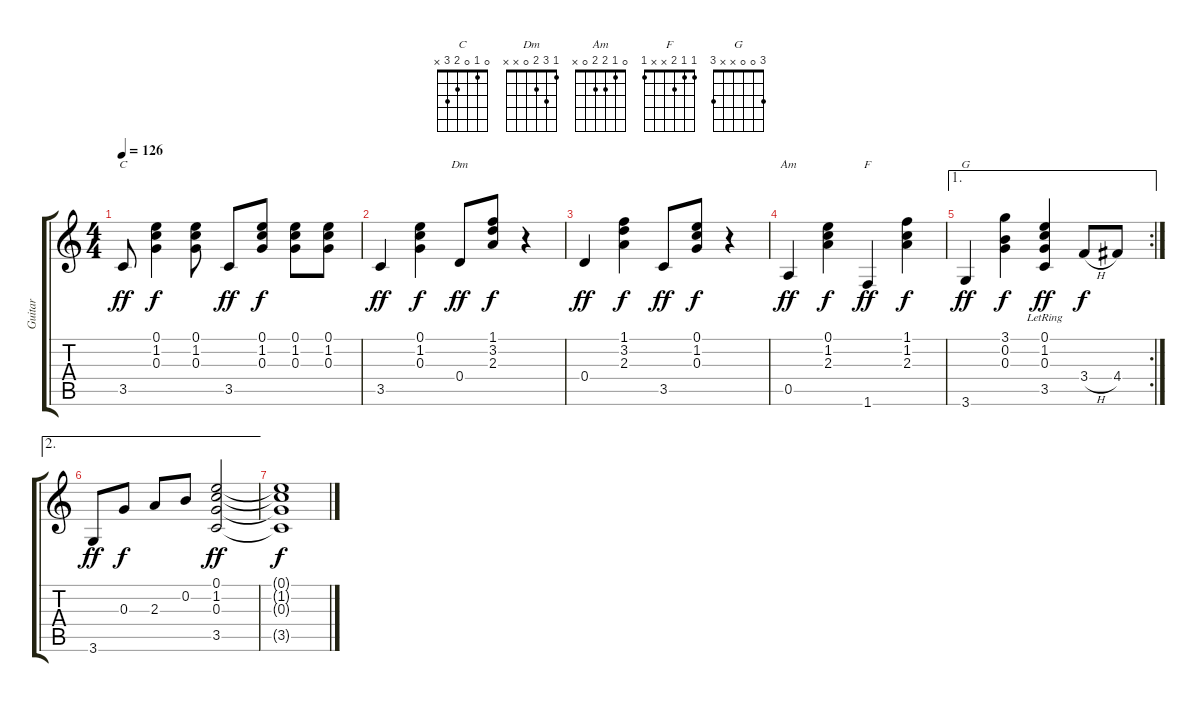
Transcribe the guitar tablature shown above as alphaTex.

\track ("Guitar" "Guitar") {instrument acousticguitarnylon}
\staff {score tabs}
\tuning (E4 B3 G3 D3 A2 E2) {hide}
\chord ("C" 0 1 0 2 3 x)
\chord ("Dm" 1 3 2 0 x x)
\chord ("Am" 0 1 2 2 0 x)
\chord ("F" 1 1 2 x x 1)
\chord ("G" 3 0 0 x x 3)
\ts (4 4)
\tempo 126
\clef g2
\ks c
3.5.8{ch "C" dy ff} (0.1 1.2 0.3).4{dy f} (0.1 1.2 0.3).8 3.5.8{dy ff} (0.1 1.2 0.3).8{dy f} (0.1 1.2 0.3).8 (0.1 1.2 0.3).8 |
3.5.4{dy ff} (0.1 1.2 0.3).4{dy f} 0.4.8{ch "Dm" dy ff} (1.1 3.2 2.3).8{dy f} r.4 |
0.4.4{dy ff} (1.1 3.2 2.3).4{dy f} 3.5.8{dy ff} (0.1 1.2 0.3).8{dy f} r.4 |
0.5.4{ch "Am" dy ff} (0.1 1.2 2.3).4{dy f} 1.6.4{ch "F" dy ff} (1.1 1.2 2.3).4{dy f} |
\ae 1
\rc 2
3.6.4{ch "G" dy ff} (3.1 0.2 0.3).4{dy f} (0.1{lr} 1.2{lr} 0.3{lr} 3.5).4{dy ff} 3.4{h}.8{dy f} 4.4.8 |
\ae 2
3.6.8{dy ff} 0.3.8{dy f} 2.3.8 0.2.8 (0.1 1.2 0.3 3.5).2{dy ff} |
(0.1{t} 1.2{t} 0.3{t} 3.5{t}).1{dy f}
